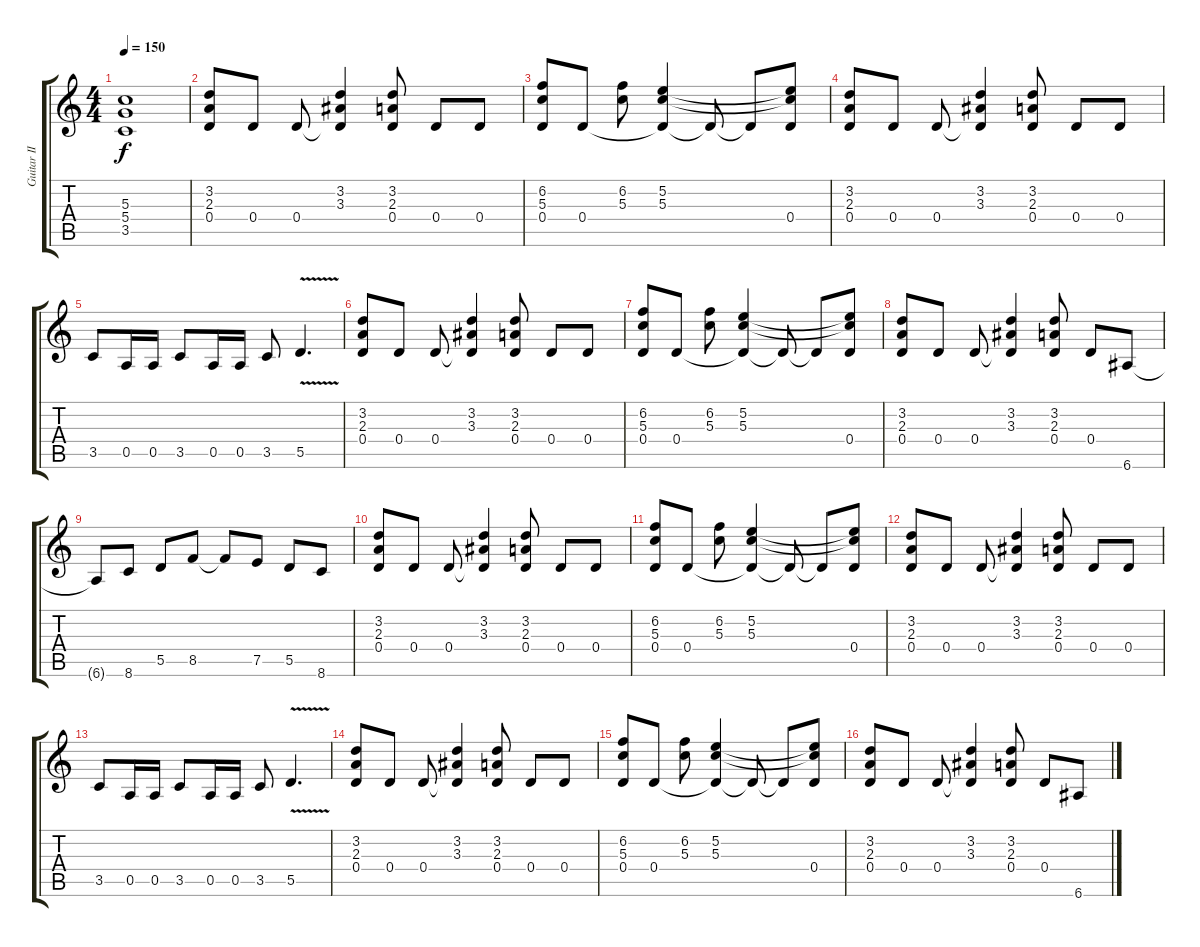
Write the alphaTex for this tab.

\track ("Guitar II" "Guitar II") {instrument distortionguitar}
\staff {score tabs}
\tuning (E4 B3 G3 D3 A2 E2) {hide}
\ts (4 4)
\tempo 150
\clef g2
\ks c
(5.3 5.4 3.5).1{dy f} |
(3.2 2.3 0.4).8 0.4.8 0.4.8 (3.2 3.3 0.4{t}).4 (3.2 2.3 0.4).8 0.4.8 0.4.8 |
(6.2 5.3 0.4).8 0.4.8 (6.2 5.3).8 (5.2 5.3 0.4{t}).4 0.4{t}.8 0.4{t}.8 (5.2{t} 5.3{t} 0.4).8 |
(3.2 2.3 0.4).8 0.4.8 0.4.8 (3.2 3.3 0.4{t}).4 (3.2 2.3 0.4).8 0.4.8 0.4.8 |
3.5.8 0.5.16 0.5.16 3.5.8 0.5.16 0.5.16 3.5.8 5.5{v}.4{d} |
(3.2 2.3 0.4).8 0.4.8 0.4.8 (3.2 3.3 0.4{t}).4 (3.2 2.3 0.4).8 0.4.8 0.4.8 |
(6.2 5.3 0.4).8 0.4.8 (6.2 5.3).8 (5.2 5.3 0.4{t}).4 0.4{t}.8 0.4{t}.8 (5.2{t} 5.3{t} 0.4).8 |
(3.2 2.3 0.4).8 0.4.8 0.4.8 (3.2 3.3 0.4{t}).4 (3.2 2.3 0.4).8 0.4.8 6.6.8 |
6.6{t}.8 8.6.8 5.5.8 8.5.8 8.5{t}.8 7.5.8 5.5.8 8.6.8 |
(3.2 2.3 0.4).8 0.4.8 0.4.8 (3.2 3.3 0.4{t}).4 (3.2 2.3 0.4).8 0.4.8 0.4.8 |
(6.2 5.3 0.4).8 0.4.8 (6.2 5.3).8 (5.2 5.3 0.4{t}).4 0.4{t}.8 0.4{t}.8 (5.2{t} 5.3{t} 0.4).8 |
(3.2 2.3 0.4).8 0.4.8 0.4.8 (3.2 3.3 0.4{t}).4 (3.2 2.3 0.4).8 0.4.8 0.4.8 |
3.5.8 0.5.16 0.5.16 3.5.8 0.5.16 0.5.16 3.5.8 5.5{v}.4{d} |
(3.2 2.3 0.4).8 0.4.8 0.4.8 (3.2 3.3 0.4{t}).4 (3.2 2.3 0.4).8 0.4.8 0.4.8 |
(6.2 5.3 0.4).8 0.4.8 (6.2 5.3).8 (5.2 5.3 0.4{t}).4 0.4{t}.8 0.4{t}.8 (5.2{t} 5.3{t} 0.4).8 |
(3.2 2.3 0.4).8 0.4.8 0.4.8 (3.2 3.3 0.4{t}).4 (3.2 2.3 0.4).8 0.4.8 6.6.8
